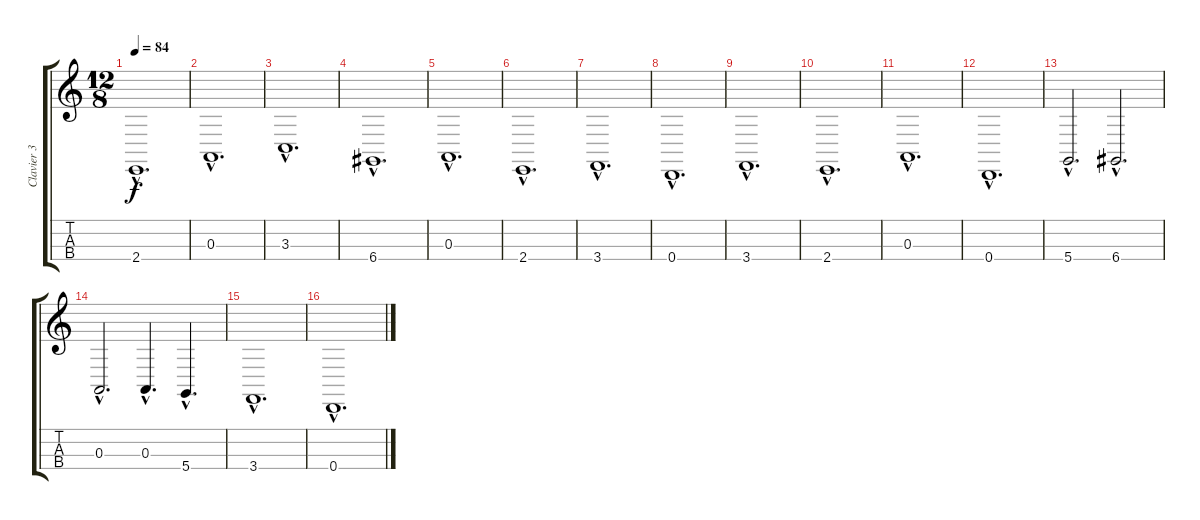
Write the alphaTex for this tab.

\track ("Clavier 3 bas" "Clavier 3 ") {instrument synthstrings2}
\staff {score tabs}
\tuning (G3 D3 A2 D2) {hide}
\ts (12 8)
\tempo 84
\clef g2
\ks c
2.4{hac}.1{d dy f} |
0.3{hac}.1{d} |
3.3{hac}.1{d} |
6.4{hac}.1{d} |
0.3{hac}.1{d} |
2.4{hac}.1{d} |
3.4{hac}.1{d} |
0.4{hac}.1{d} |
3.4{hac}.1{d} |
2.4{hac}.1{d} |
0.3{hac}.1{d} |
0.4{hac}.1{d} |
5.4{hac}.2{d} 6.4{hac}.2{d} |
0.3{hac}.2{d} 0.3{hac}.4{d} 5.4{hac}.4{d} |
3.4{hac}.1{d} |
0.4{hac}.1{d}
